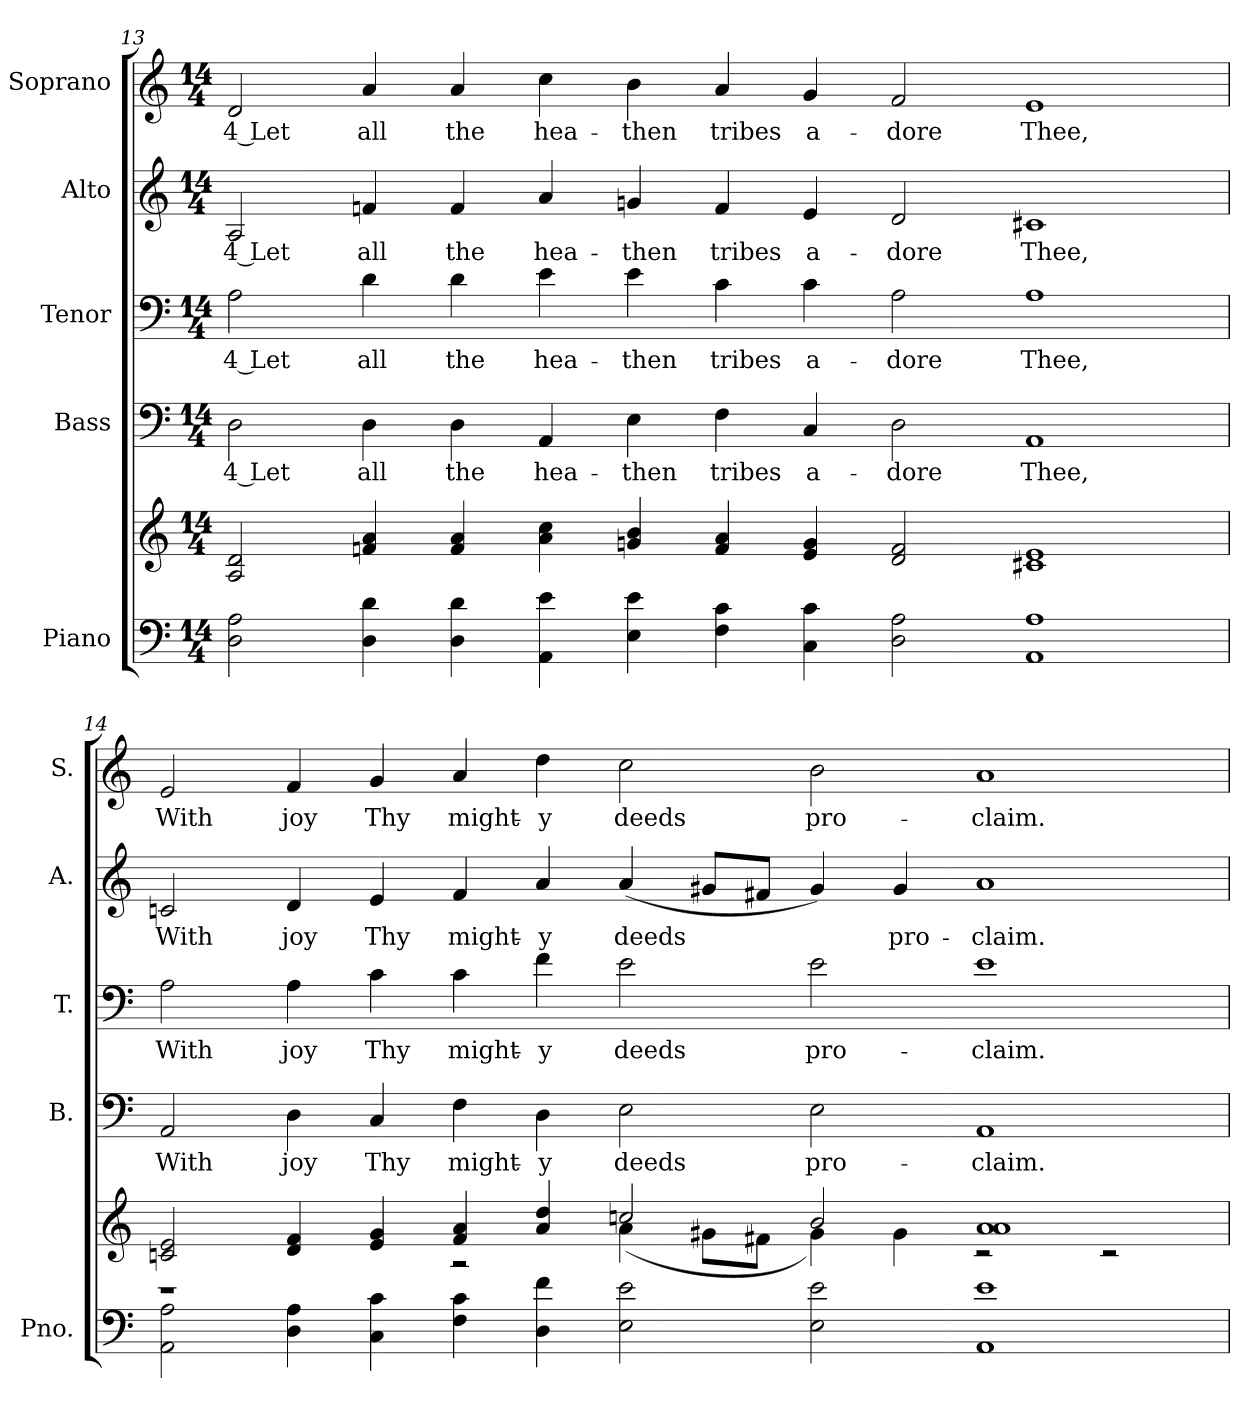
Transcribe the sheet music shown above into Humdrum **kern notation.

**kern	**kern	**kern	**text	**kern	**text	**kern	**text	**kern	**text
*part5	*part5	*part4	*part4	*part3	*part3	*part2	*part2	*part1	*part1
*staff6	*staff5	*staff4	*staff4	*staff3	*staff3	*staff2	*staff2	*staff1	*staff1
*I"Piano	*	*I"Bass	*	*I"Tenor	*	*I"Alto	*	*I"Soprano	*
*I'Pno.	*	*I'B.	*	*I'T.	*	*I'A.	*	*I'S.	*
!!LO:PB:g=z
*clefF4	*clefG2	*clefF4	*	*clefF4	*	*clefG2	*	*clefG2	*
*k[]	*k[]	*k[]	*	*k[]	*	*k[]	*	*k[]	*
*C:	*C:	*C:	*	*C:	*	*C:	*	*C:	*
*M14/4	*M14/4	*M14/4	*	*M14/4	*	*M14/4	*	*M14/4	*
=13	=13	=13	=13	=13	=13	=13	=13	=13	=13
!	!	!	!LO:LY:b:color=#000000	!	!	!	!	!	!
!	!	!	!	!	!LO:LY:b:color=#000000	!	!	!	!
!	!	!	!	!	!	!	!LO:LY:b:color=#000000	!	!
!	!	!	!	!	!	!	!	!	!LO:LY:b:color=#000000
2Di\ 2Ai	2Ai/ 2di	2Di\	4 Let	2Ai\	4 Let	2Ai/	4 Let	2di/	4 Let
!	!	!	!LO:LY:b:color=#000000	!	!	!	!	!	!
!	!	!	!	!	!LO:LY:b:color=#000000	!	!	!	!
!	!	!	!	!	!	!	!LO:LY:b:color=#000000	!	!
!	!	!	!	!	!	!	!	!	!LO:LY:b:color=#000000
4Di\ 4di	4fni/ 4ai	4Di\	all	4di\	all	4fni/	all	4ai/	all
!	!	!	!LO:LY:b:color=#000000	!	!	!	!	!	!
!	!	!	!	!	!LO:LY:b:color=#000000	!	!	!	!
!	!	!	!	!	!	!	!LO:LY:b:color=#000000	!	!
!	!	!	!	!	!	!	!	!	!LO:LY:b:color=#000000
4Di\ 4di	4fi/ 4ai	4Di\	the	4di\	the	4fi/	the	4ai/	the
!	!	!	!LO:LY:b:color=#000000	!	!	!	!	!	!
!	!	!	!	!	!LO:LY:b:color=#000000	!	!	!	!
!	!	!	!	!	!	!	!LO:LY:b:color=#000000	!	!
!	!	!	!	!	!	!	!	!	!LO:LY:b:color=#000000
4AAi\ 4ei	4ai\ 4cci	4AAi/	hea-	4ei\	hea-	4ai/	hea-	4cci\	hea-
!	!	!	!LO:LY:b:color=#000000	!	!	!	!	!	!
!	!	!	!	!	!LO:LY:b:color=#000000	!	!	!	!
!	!	!	!	!	!	!	!LO:LY:b:color=#000000	!	!
!	!	!	!	!	!	!	!	!	!LO:LY:b:color=#000000
4Ei\ 4ei	4gni/ 4bi	4Ei\	-then	4ei\	-then	4gni/	-then	4bi\	-then
!	!	!	!LO:LY:b:color=#000000	!	!	!	!	!	!
!	!	!	!	!	!LO:LY:b:color=#000000	!	!	!	!
!	!	!	!	!	!	!	!LO:LY:b:color=#000000	!	!
!	!	!	!	!	!	!	!	!	!LO:LY:b:color=#000000
4Fi\ 4ci	4fi/ 4ai	4Fi\	tribes	4ci\	tribes	4fi/	tribes	4ai/	tribes
!	!	!	!LO:LY:b:color=#000000	!	!	!	!	!	!
!	!	!	!	!	!LO:LY:b:color=#000000	!	!	!	!
!	!	!	!	!	!	!	!LO:LY:b:color=#000000	!	!
!	!	!	!	!	!	!	!	!	!LO:LY:b:color=#000000
4Ci\ 4ci	4ei/ 4gi	4Ci/	a-	4ci\	a-	4ei/	a-	4gi/	a-
!	!	!	!LO:LY:b:color=#000000	!	!	!	!	!	!
!	!	!	!	!	!LO:LY:b:color=#000000	!	!	!	!
!	!	!	!	!	!	!	!LO:LY:b:color=#000000	!	!
!	!	!	!	!	!	!	!	!	!LO:LY:b:color=#000000
2Di\ 2Ai	2di/ 2fi	2Di\	-dore	2Ai\	-dore	2di/	-dore	2fi/	-dore
!	!	!	!LO:LY:b:color=#000000	!	!	!	!	!	!
!	!	!	!	!	!LO:LY:b:color=#000000	!	!	!	!
!	!	!	!	!	!	!	!LO:LY:b:color=#000000	!	!
!	!	!	!	!	!	!	!	!	!LO:LY:b:color=#000000
1AAi 1Ai	1c#Xi 1ei	1AAi	Thee,	1Ai	Thee,	1c#Xi	Thee,	1ei	Thee,
=14	=14	=14	=14	=14	=14	=14	=14	=14	=14
*	*^	*	*	*	*	*	*	*	*
!	!	!	!	!LO:LY:b:color=#000000	!	!	!	!	!	!
!	!	!	!	!	!	!LO:LY:b:color=#000000	!	!	!	!
!	!	!	!	!	!	!	!	!LO:LY:b:color=#000000	!	!
!	!	!	!	!	!	!	!	!	!	!LO:LY:b:color=#000000
2AAi\ 2Ai	2cni/ 2ei	1r	2AAi/	With	2Ai\	With	2cni/	With	2ei/	With
!	!	!	!	!LO:LY:b:color=#000000	!	!	!	!	!	!
!	!	!	!	!	!	!LO:LY:b:color=#000000	!	!	!	!
!	!	!	!	!	!	!	!	!LO:LY:b:color=#000000	!	!
!	!	!	!	!	!	!	!	!	!	!LO:LY:b:color=#000000
4Di\ 4Ai	4di/ 4fi	.	4Di\	joy	4Ai\	joy	4di/	joy	4fi/	joy
!	!	!	!	!LO:LY:b:color=#000000	!	!	!	!	!	!
!	!	!	!	!	!	!LO:LY:b:color=#000000	!	!	!	!
!	!	!	!	!	!	!	!	!LO:LY:b:color=#000000	!	!
!	!	!	!	!	!	!	!	!	!	!LO:LY:b:color=#000000
4Ci\ 4ci	4ei/ 4gi	.	4Ci/	Thy	4ci\	Thy	4ei/	Thy	4gi/	Thy
!	!	!	!	!LO:LY:b:color=#000000	!	!	!	!	!	!
!	!	!	!	!	!	!LO:LY:b:color=#000000	!	!	!	!
!	!	!	!	!	!	!	!	!LO:LY:b:color=#000000	!	!
!	!	!	!	!	!	!	!	!	!	!LO:LY:b:color=#000000
4Fi\ 4ci	4fi/ 4ai	2r	4Fi\	might-	4ci\	might-	4fi/	might-	4ai/	might-
!	!	!	!	!LO:LY:b:color=#000000	!	!	!	!	!	!
!	!	!	!	!	!	!LO:LY:b:color=#000000	!	!	!	!
!	!	!	!	!	!	!	!	!LO:LY:b:color=#000000	!	!
!	!	!	!	!	!	!	!	!	!	!LO:LY:b:color=#000000
4Di\ 4fi	4ai/ 4ddi	.	4Di\	-y	4fi\	-y	4ai/	-y	4ddi\	-y
!	!	!	!	!LO:LY:b:color=#000000	!	!	!	!	!	!
!	!	!	!	!	!	!LO:LY:b:color=#000000	!	!	!	!
!	!	!	!	!	!	!	!	!LO:LY:b:color=#000000	!	!
!	!	!	!	!	!	!	!	!	!	!LO:LY:b:color=#000000
2Ei\ 2ei	2ccni/	(4ai\	2Ei\	deeds	2ei\	deeds	(4ai/	deeds	2cci\	deeds
.	.	8g#Xi\L	.	.	.	.	8g#Xi/L	.	.	.
.	.	8f#Xi\J	.	.	.	.	8f#Xi/J	.	.	.
!	!	!	!	!LO:LY:b:color=#000000	!	!	!	!	!	!
!	!	!	!	!	!	!LO:LY:b:color=#000000	!	!	!	!
!	!	!	!	!	!	!	!	!	!	!LO:LY:b:color=#000000
2Ei\ 2ei	2bi/	4g#i\)	2Ei\	pro-	2ei\	pro-	4g#i/)	.	2bi\	pro-
!	!	!	!	!	!	!	!	!LO:LY:b:color=#000000	!	!
.	.	4g#i\	.	.	.	.	4g#i/	pro-	.	.
!	!	!	!	!LO:LY:b:color=#000000	!	!	!	!	!	!
!	!	!	!	!	!	!LO:LY:b:color=#000000	!	!	!	!
!	!	!	!	!	!	!	!	!LO:LY:b:color=#000000	!	!
!	!	!	!	!	!	!	!	!	!	!LO:LY:b:color=#000000
1AAi 1ei	1ai 1ai	2r	1AAi	-claim.	1ei	-claim.	1ai	-claim.	1ai	-claim.
.	.	2r	.	.	.	.	.	.	.	.
*	*v	*v	*	*	*	*	*	*	*	*
=	=	=	=	=	=	=	=	=	=
*-	*-	*-	*-	*-	*-	*-	*-	*-	*-
